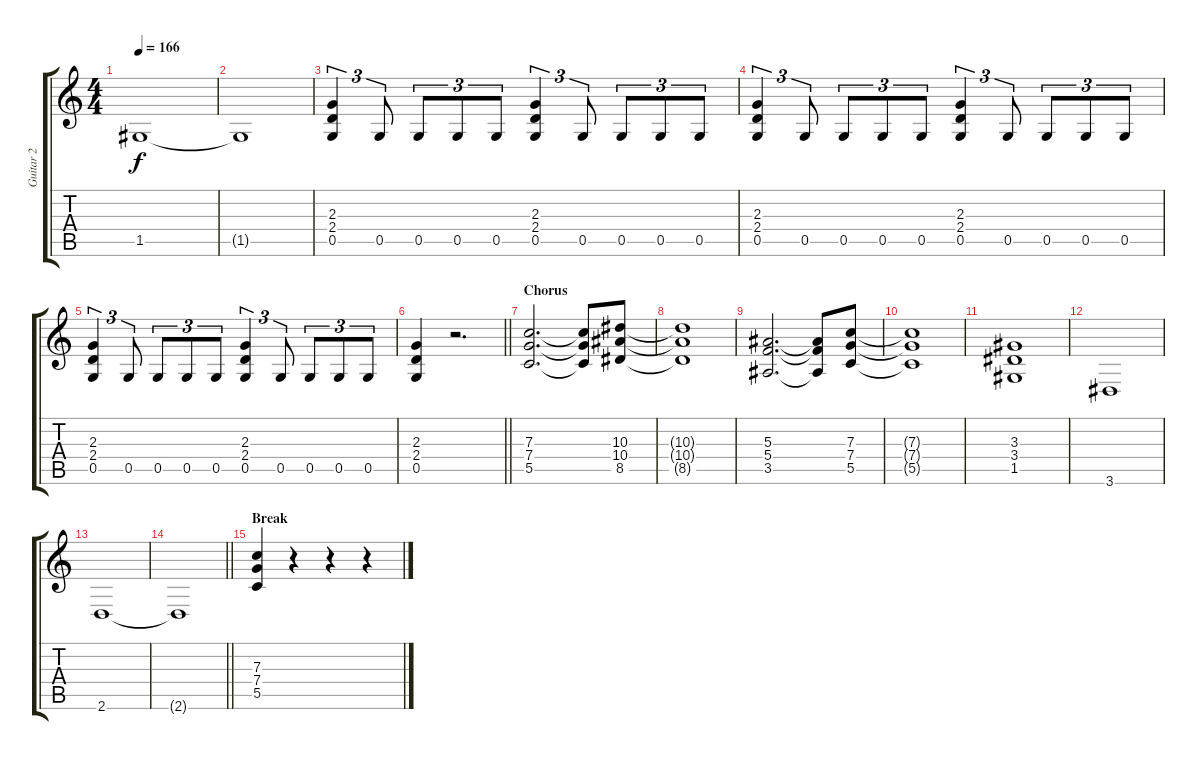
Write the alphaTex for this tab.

\track ("Guitar 2" "Guitar 2") {instrument overdrivenguitar}
\staff {score tabs}
\tuning (D4 A3 F3 C3 G2 C2) {hide}
\ts (4 4)
\tempo 166
\clef g2
\ks c
1.5.1{dy f} |
1.5{t}.1 |
(2.3 2.4 0.5).4{tu (3 2)} 0.5.8{tu (3 2)} 0.5.8{tu (3 2)} 0.5.8{tu (3 2)} 0.5.8{tu (3 2)} (2.3 2.4 0.5).4{tu (3 2)} 0.5.8{tu (3 2)} 0.5.8{tu (3 2)} 0.5.8{tu (3 2)} 0.5.8{tu (3 2)} |
(2.3 2.4 0.5).4{tu (3 2)} 0.5.8{tu (3 2)} 0.5.8{tu (3 2)} 0.5.8{tu (3 2)} 0.5.8{tu (3 2)} (2.3 2.4 0.5).4{tu (3 2)} 0.5.8{tu (3 2)} 0.5.8{tu (3 2)} 0.5.8{tu (3 2)} 0.5.8{tu (3 2)} |
(2.3 2.4 0.5).4{tu (3 2)} 0.5.8{tu (3 2)} 0.5.8{tu (3 2)} 0.5.8{tu (3 2)} 0.5.8{tu (3 2)} (2.3 2.4 0.5).4{tu (3 2)} 0.5.8{tu (3 2)} 0.5.8{tu (3 2)} 0.5.8{tu (3 2)} 0.5.8{tu (3 2)} |
\barLineRight lightlight
(2.3 2.4 0.5).4 r.2{d} |
\section ("" "Chorus")
(7.3 7.4 5.5).2{d} (7.3{t} 7.4{t} 5.5{t}).8 (10.3 10.4 8.5).8 |
(10.3{t} 10.4{t} 8.5{t}).1 |
(5.3 5.4 3.5).2{d} (5.3{t} 5.4{t} 3.5{t}).8 (7.3 7.4 5.5).8 |
(7.3{t} 7.4{t} 5.5{t}).1 |
(3.3 3.4 1.5).1 |
3.6.1 |
2.6.1 |
\barLineRight lightlight
2.6{t}.1 |
\section ("" "Break")
(7.3 7.4 5.5).4 r.4 r.4 r.4
